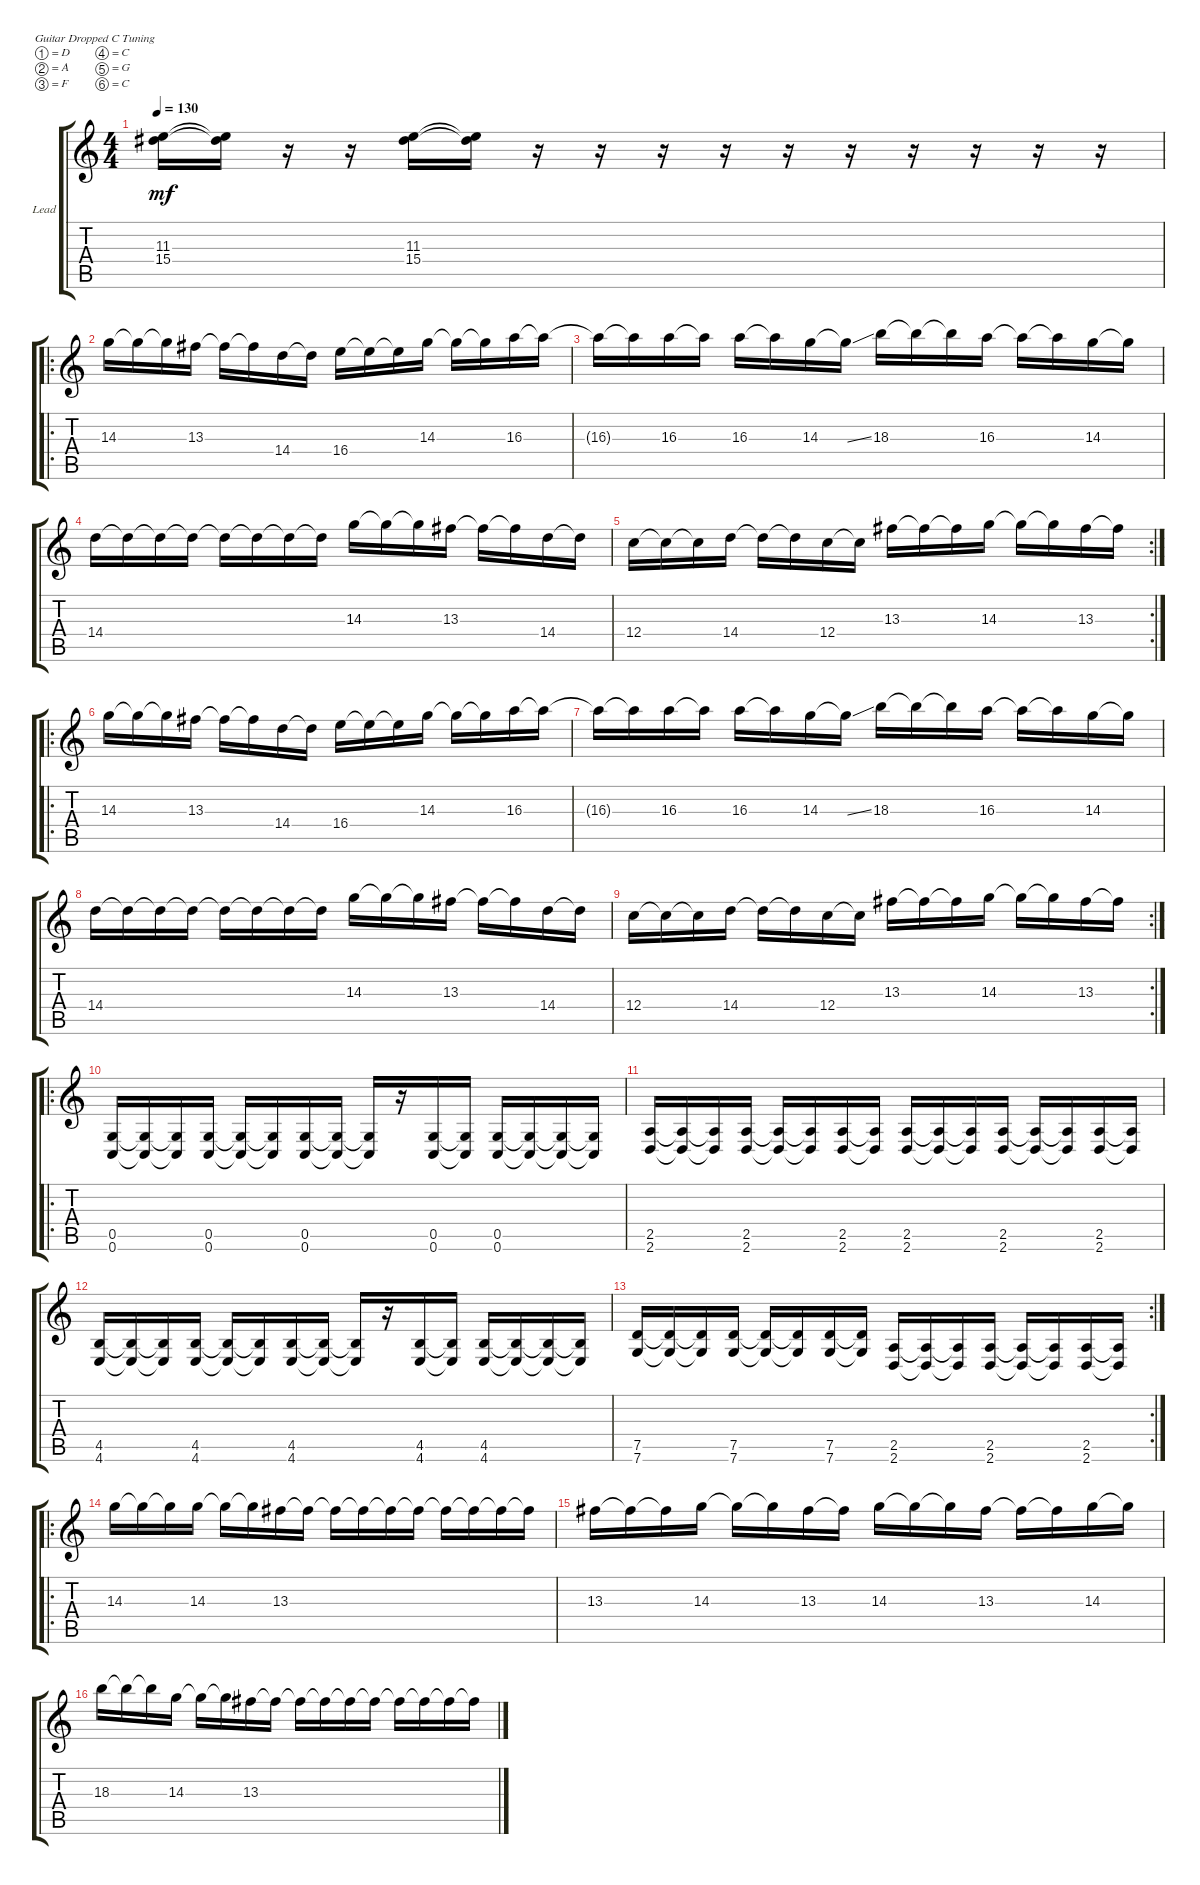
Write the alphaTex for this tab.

\defaultSystemsLayout 4
\bracketExtendMode groupsimilarinstruments
\firstSystemTrackNameOrientation horizontal
\otherSystemsTrackNameOrientation horizontal
\track ("Lead Guitar" "Lead") {instrument distortionguitar}
\staff {score tabs}
\tuning (D4 A3 F3 C3 G2 C2)
\ts (4 4)
\tempo 130
\clef g2
\ks c
(15.4 11.3).16{dy mf} (15.4{t} 11.3{t}).16 r.16 r.16 (15.4 11.3).16 (15.4{t} 11.3{t}).16 r.16 r.16 r.16 r.16 r.16 r.16 r.16 r.16 r.16 r.16 |
\ro
14.3.16 14.3{t}.16 14.3{t}.16 13.3.16 13.3{t}.16 13.3{t}.16 14.4.16 14.4{t}.16 16.4.16 16.4{t}.16 16.4{t}.16 14.3.16 14.3{t}.16 14.3{t}.16 16.3.16 16.3{t}.16 |
16.3{t}.16 16.3{t}.16 16.3.16 16.3{t}.16 16.3.16 16.3{t}.16 14.3.16 14.3{ss t}.16 18.3.16 18.3{t}.16 18.3{t}.16 16.3.16 16.3{t}.16 16.3{t}.16 14.3.16 14.3{t}.16 |
14.4.16 14.4{t}.16 14.4{t}.16 14.4{t}.16 14.4{t}.16 14.4{t}.16 14.4{t}.16 14.4{t}.16 14.3.16 14.3{t}.16 14.3{t}.16 13.3.16 13.3{t}.16 13.3{t}.16 14.4.16 14.4{t}.16 |
\rc 2
12.4.16 12.4{t}.16 12.4{t}.16 14.4.16 14.4{t}.16 14.4{t}.16 12.4.16 12.4{t}.16 13.3.16 13.3{t}.16 13.3{t}.16 14.3.16 14.3{t}.16 14.3{t}.16 13.3.16 13.3{t}.16 |
\ro
14.3.16 14.3{t}.16 14.3{t}.16 13.3.16 13.3{t}.16 13.3{t}.16 14.4.16 14.4{t}.16 16.4.16 16.4{t}.16 16.4{t}.16 14.3.16 14.3{t}.16 14.3{t}.16 16.3.16 16.3{t}.16 |
16.3{t}.16 16.3{t}.16 16.3.16 16.3{t}.16 16.3.16 16.3{t}.16 14.3.16 14.3{ss t}.16 18.3.16 18.3{t}.16 18.3{t}.16 16.3.16 16.3{t}.16 16.3{t}.16 14.3.16 14.3{t}.16 |
14.4.16 14.4{t}.16 14.4{t}.16 14.4{t}.16 14.4{t}.16 14.4{t}.16 14.4{t}.16 14.4{t}.16 14.3.16 14.3{t}.16 14.3{t}.16 13.3.16 13.3{t}.16 13.3{t}.16 14.4.16 14.4{t}.16 |
\rc 2
12.4.16 12.4{t}.16 12.4{t}.16 14.4.16 14.4{t}.16 14.4{t}.16 12.4.16 12.4{t}.16 13.3.16 13.3{t}.16 13.3{t}.16 14.3.16 14.3{t}.16 14.3{t}.16 13.3.16 13.3{t}.16 |
\ro
(0.6 0.5).16 (0.6{t} 0.5{t}).16 (0.6{t} 0.5{t}).16 (0.6 0.5).16 (0.6{t} 0.5{t}).16 (0.6{t} 0.5{t}).16 (0.6 0.5).16 (0.6{t} 0.5{t}).16 (0.6{t} 0.5{t}).16 r.16 (0.6 0.5).16 (0.6{t} 0.5{t}).16 (0.6 0.5).16 (0.6{t} 0.5{t}).16 (0.6{t} 0.5{t}).16 (0.6{t} 0.5{t}).16 |
(2.6 2.5).16 (2.6{t} 2.5{t}).16 (2.6{t} 2.5{t}).16 (2.6 2.5).16 (2.6{t} 2.5{t}).16 (2.6{t} 2.5{t}).16 (2.6 2.5).16 (2.5{t} 2.6{t}).16 (2.6 2.5).16 (2.6{t} 2.5{t}).16 (2.5{t} 2.6{t}).16 (2.6 2.5).16 (2.6{t} 2.5{t}).16 (2.6{t} 2.5{t}).16 (2.6 2.5).16 (2.6{t} 2.5{t}).16 |
(4.6 4.5).16 (4.6{t} 4.5{t}).16 (4.6{t} 4.5{t}).16 (4.6 4.5).16 (4.6{t} 4.5{t}).16 (4.6{t} 4.5{t}).16 (4.6 4.5).16 (4.6{t} 4.5{t}).16 (4.6{t} 4.5{t}).16 r.16 (4.6 4.5).16 (4.6{t} 4.5{t}).16 (4.6 4.5).16 (4.6{t} 4.5{t}).16 (4.6{t} 4.5{t}).16 (4.6{t} 4.5{t}).16 |
\rc 2
(7.6 7.5).16 (7.6{t} 7.5{t}).16 (7.6{t} 7.5{t}).16 (7.6 7.5).16 (7.6{t} 7.5{t}).16 (7.6{t} 7.5{t}).16 (7.6 7.5).16 (7.5{t} 7.6{t}).16 (2.6 2.5).16 (2.6{t} 2.5{t}).16 (2.5{t} 2.6{t}).16 (2.6 2.5).16 (2.6{t} 2.5{t}).16 (2.6{t} 2.5{t}).16 (2.6 2.5).16 (2.6{t} 2.5{t}).16 |
\ro
14.3.16 14.3{t}.16 14.3{t}.16 14.3.16 14.3{t}.16 14.3{t}.16 13.3.16 13.3{t}.16 13.3{t}.16 13.3{t}.16 13.3{t}.16 13.3{t}.16 13.3{t}.16 13.3{t}.16 13.3{t}.16 13.3{t}.16 |
13.3.16 13.3{t}.16 13.3{t}.16 14.3.16 14.3{t}.16 14.3{t}.16 13.3.16 13.3{t}.16 14.3.16 14.3{t}.16 14.3{t}.16 13.3.16 13.3{t}.16 13.3{t}.16 14.3.16 14.3{t}.16 |
18.3.16 18.3{t}.16 18.3{t}.16 14.3.16 14.3{t}.16 14.3{t}.16 13.3.16 13.3{t}.16 13.3{t}.16 13.3{t}.16 13.3{t}.16 13.3{t}.16 13.3{t}.16 13.3{t}.16 13.3{t}.16 13.3{t}.16
